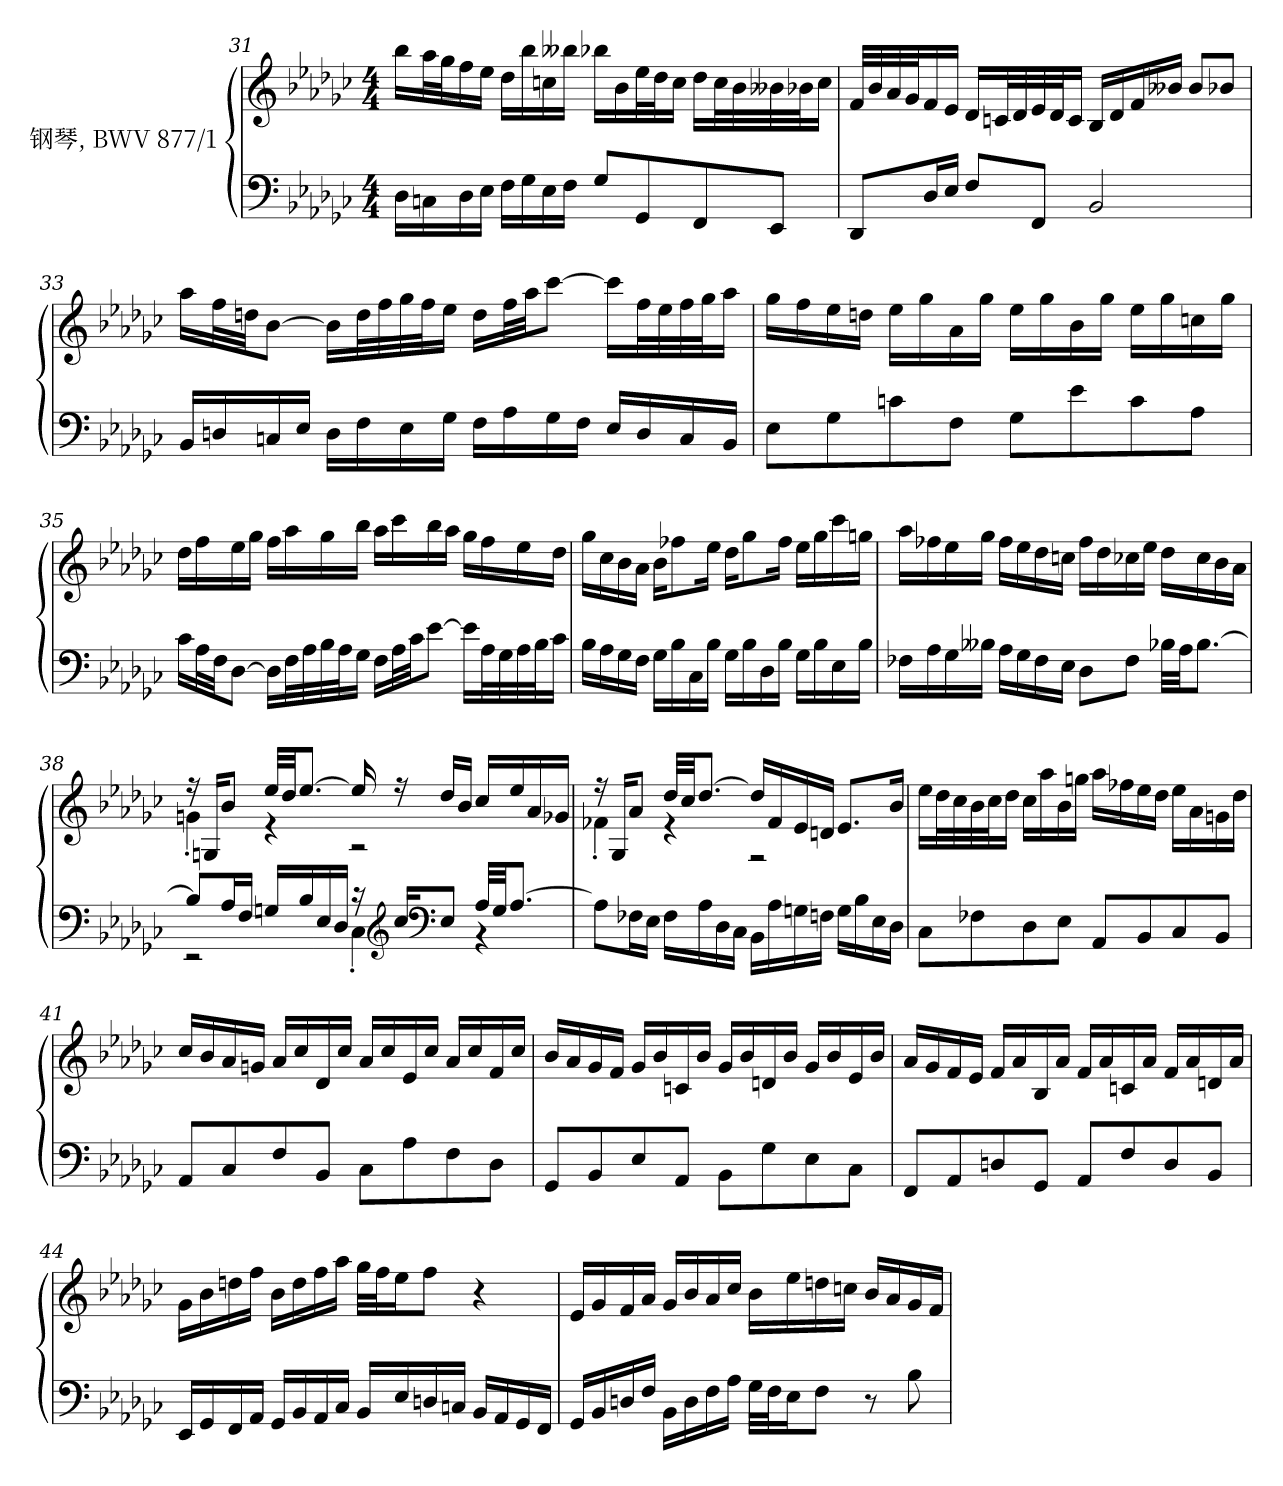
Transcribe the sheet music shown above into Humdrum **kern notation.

**kern	**kern
*part1	*part1
*staff2	*staff1
*I"钢琴, BWV 877/1	*
!!LO:PB:g=z
*clefF4	*clefG2
*k[b-e-a-d-g-c-]	*k[b-e-a-d-g-c-]
*M4/4	*M4/4
=31	=31
16D-\LL	16bb-\LL
16Cn\	32aa-\L
.	32gg-\J
16D-\	16ff\
16E-\JJ	16ee-\JJ
16F\LL	16dd-\LL
16G-\	16bb-\
16E-\	16ccn\
16F\JJ	16bb--X\JJ
8G-/L	16bb-X\LL
.	16b-\
8GG-/	32ee-\L
.	32dd-\J
.	16cc\JJ
8FF/	16dd-\LL
.	32cc\L
.	32b-\
8EE-/J	32b--X\
.	32b-X\J
.	16cc\JJ
!!LO:LB:g=z
=32	=32
8DD-/L	32f/LLL
.	32b-/
.	32a-/
.	32g-/J
16D-/L	16f/
16E-/JJ	16e-/JJ
8F/L	16d-/LL
.	32cn/L
.	32d-/
8FF/J	32e-/
.	32d-/J
.	16c/JJ
2BB-/	16B-/LL
.	16d-/
.	16f/
.	16b--X/JJ
.	8b--/L
.	8b-X/J
=33	=33
16BB-/LL	16aa-\LL
16Dn/	32ff\L
.	32ddn\JJ
16Cn/	[8b-\J
16E-/JJ	.
16D\LL	16b-\LL]
16F\	32dd\L
.	32ff\
16E-\	32gg-\
.	32ff\J
16G-\JJ	16ee-\JJ
16F\LL	16dd\LL
16A-\	32ff\L
.	32aa-\JJ
16G-\	[8ccc-\J
16F\JJ	.
16E-/LL	16ccc-\LL]
16D/	32ff\L
.	32ee-\
16C/	32ff\
.	32gg-\J
16BB-/JJ	16aa-\JJ
!!LO:LB:g=z
=34	=34
8E-\L	16gg-\LL
.	16ff\
8G-\	16ee-\
.	16ddn\JJ
8cn\	16ee-\LL
.	16gg-\
8F\J	16a-\
.	16gg-\JJ
8G-\L	16ee-\LL
.	16gg-\
8e-\	16b-\
.	16gg-\JJ
8c\	16ee-\LL
.	16gg-\
8A-\J	16ccn\
.	16gg-\JJ
=35	=35
16c-\LL	16dd-\LL
32A-\L	16ff\
32F\JJ	.
[8D-\J	16ee-\
.	16gg-\JJ
16D-\LL]	16ff\LL
32F\L	16aa-\
32A-\	.
32B-\	16gg-\
32A-\J	.
16G-\JJ	16bb-\JJ
16F\LL	16aa-\LL
32A-\L	16ccc-\
32c-\JJ	.
[8e-\J	16bb-\
.	16aa-\JJ
16e-\LL]	16gg-\LL
32A-\L	16ff\
32G-\	.
32A-\	16ee-\
32B-\J	.
16c-\JJ	16dd-\JJ
!!LO:LB:g=z
=36	=36
16B-\LL	16gg-\LL
16A-\	16cc-\
16G-\	16b-\
16F\JJ	16a-\JJ
16G-\LL	16b-\KL
16B-\	8ff-X\
16C-\	.
16B-\JJ	16ee-\Jk
16G-\LL	16dd-\KL
16B-\	8gg-\
16D-\	.
16B-\JJ	16ff-\Jk
16G-\LL	16ee-\LL
16B-\	16gg-\
16E-\	16ccc-\
16B-\JJ	16ggn\JJ
=37	=37
16F-X\LL	16aa-\LL
16A-\	16ff-X\
16G-\	16ee-\
16B--X\JJ	16gg-\JJ
16A-\LL	16ff-\LL
16G-\	16ee-\
16F-\	16dd-\
16E-\JJ	16ccn\JJ
8D-\L	16ff-\LL
.	16dd-\
8F-\J	16cc-X\
.	16ee-\JJ
32B-X\LLL	16dd-\LL
32A-\JJ	.
[8.B-\J	16cc-\
.	16b-\
.	16a-\JJ
!!LO:LB:g=z
=38	=38
*^	*^
8B-/L]	2r	16r	4gn'\
.	.	16Gn/KL	.
16A-/L	.	8b-/J	.
16F/JJ	.	.	.
16Gn/LL	.	32ee-/LLL	4r
.	.	32dd-/JJ	.
16B-/	.	[8.ee-/J	.
16E-/	.	.	.
16D-/JJ	.	.	.
16r	4C-'\	16ee-/]	2r
*clefG2	*	*	*
16cc-/KL	.	16r	.
*clefF4	*	*	*
8E-/J	.	16dd-/LL	.
.	.	16b-/JJ	.
32A-/LLL	4r	16cc-/LL	.
32G/JJ	.	.	.
[8.A-/J	.	16ee-/	.
.	.	16a-/	.
.	.	16g-X/JJ	.
*v	*v	*	*
=39	=39	=39
8A-\L]	16r	4f-X'\
.	16G-/KL	.
16F-X\L	8a-/J	.
16E-\JJ	.	.
16F-\LL	32dd-/LLL	4r
.	32cc-/JJ	.
16A-\	[8.dd-/J	.
16D-\	.	.
16C-\JJ	.	.
16BB-\LL	16dd-/LL]	2r
16A-\	16f-/	.
16Gn\	16e-/	.
16Fn\JJ	16dn/JJ	.
16G\LL	8.e-/L	.
16B-\	.	.
16E-\	.	.
16D-\JJ	16b-/Jk	.
*	*v	*v
!!LO:LB:g=z
=40	=40
8C-\L	16ee-\LL
.	32dd-\L
.	32cc-\
8F-X\	32b-\
.	32cc-\J
.	16dd-\JJ
8D-\	16cc-\LL
.	16aa-\
8E-\J	16b-\
.	16ggn\JJ
8AA-/L	16aa-\LL
.	16ff-X\
8BB-/	16ee-\
.	16dd-\JJ
8C-/	16ee-\LL
.	16a-\
8BB-/J	16gn\
.	16dd-\JJ
=41	=41
8AA-/L	16cc-/LL
.	16b-/
8C-/	16a-/
.	16gn/JJ
8F/	16a-/LL
.	16cc-/
8BB-/J	16d-/
.	16cc-/JJ
8C-\L	16a-/LL
.	16cc-/
8A-\	16e-/
.	16cc-/JJ
8F\	16a-/LL
.	16cc-/
8D-\J	16f/
.	16cc-/JJ
!!LO:PB:g=z
=42	=42
8GG-/L	16b-/LL
.	16a-/
8BB-/	16g-/
.	16f/JJ
8E-/	16g-/LL
.	16b-/
8AA-/J	16cn/
.	16b-/JJ
8BB-\L	16g-/LL
.	16b-/
8G-\	16dn/
.	16b-/JJ
8E-\	16g-/LL
.	16b-/
8C-\J	16e-/
.	16b-/JJ
=43	=43
8FF/L	16a-/LL
.	16g-/
8AA-/	16f/
.	16e-/JJ
8Dn/	16f/LL
.	16a-/
8GG-/J	16B-/
.	16a-/JJ
8AA-/L	16f/LL
.	16a-/
8F/	16cn/
.	16a-/JJ
8D/	16f/LL
.	16a-/
8BB-/J	16dn/
.	16a-/JJ
!!LO:LB:g=z
=44	=44
16EE-/LL	16g-\LL
16GG-/	16b-\
16FF/	16ddn\
16AA-/JJ	16ff\JJ
16GG-/LL	16b-\LL
16BB-/	16dd\
16AA-/	16ff\
16C-/JJ	16aa-\JJ
16BB-/LL	32gg-\LLL
.	32ff\J
16E-/	16ee-\J
16Dn/	8ff\J
16Cn/JJ	.
16BB-/LL	4r
16AA-/	.
16GG-/	.
16FF/JJ	.
=45	=45
16GG-/LL	16e-/LL
16BB-/	16g-/
16Dn/	16f/
16F/JJ	16a-/JJ
16BB-\LL	16g-/LL
16D\	16b-/
16F\	16a-/
16A-\JJ	16cc-/JJ
32G-\LLL	16b-\LL
32F\J	.
16E-\J	16ee-\
8F\J	16ddn\
.	16ccn\JJ
8r	16b-/LL
.	16a-/
8B-\	16g-/
.	16f/JJ
=	=
*-	*-
